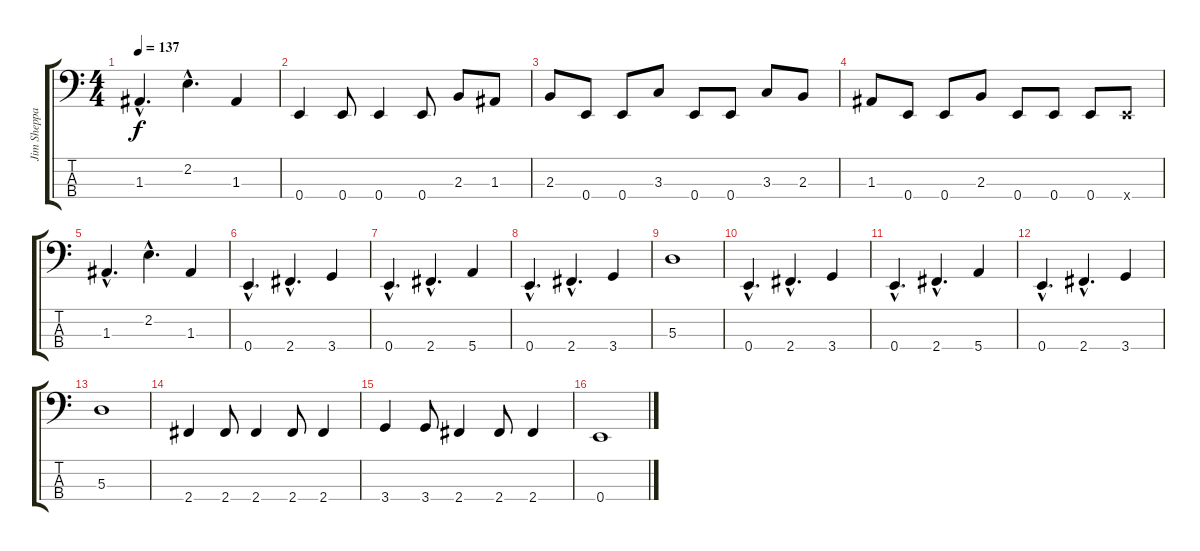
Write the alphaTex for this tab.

\track ("Jim Sheppard" "Jim Sheppa") {instrument electricbassfinger}
\staff {score tabs}
\tuning (G2 D2 A1 E1) {hide}
\ts (4 4)
\tempo 137
\clef f4
\ks c
1.3{hac}.4{d dy f} 2.2{hac}.4{d} 1.3.4 |
0.4.4 0.4.8 0.4.4 0.4.8 2.3.8 1.3.8 |
2.3.8 0.4.8 0.4.8 3.3.8 0.4.8 0.4.8 3.3.8 2.3.8 |
1.3.8 0.4.8 0.4.8 2.3.8 0.4.8 0.4.8 0.4.8 0.4{x}.8 |
1.3{hac}.4{d} 2.2{hac}.4{d} 1.3.4 |
0.4{hac}.4{d} 2.4{hac}.4{d} 3.4.4 |
0.4{hac}.4{d} 2.4{hac}.4{d} 5.4.4 |
0.4{hac}.4{d} 2.4{hac}.4{d} 3.4.4 |
5.3.1 |
0.4{hac}.4{d} 2.4{hac}.4{d} 3.4.4 |
0.4{hac}.4{d} 2.4{hac}.4{d} 5.4.4 |
0.4{hac}.4{d} 2.4{hac}.4{d} 3.4.4 |
5.3.1 |
2.4.4 2.4.8 2.4.4 2.4.8 2.4.4 |
3.4.4 3.4.8 2.4.4 2.4.8 2.4.4 |
0.4.1
